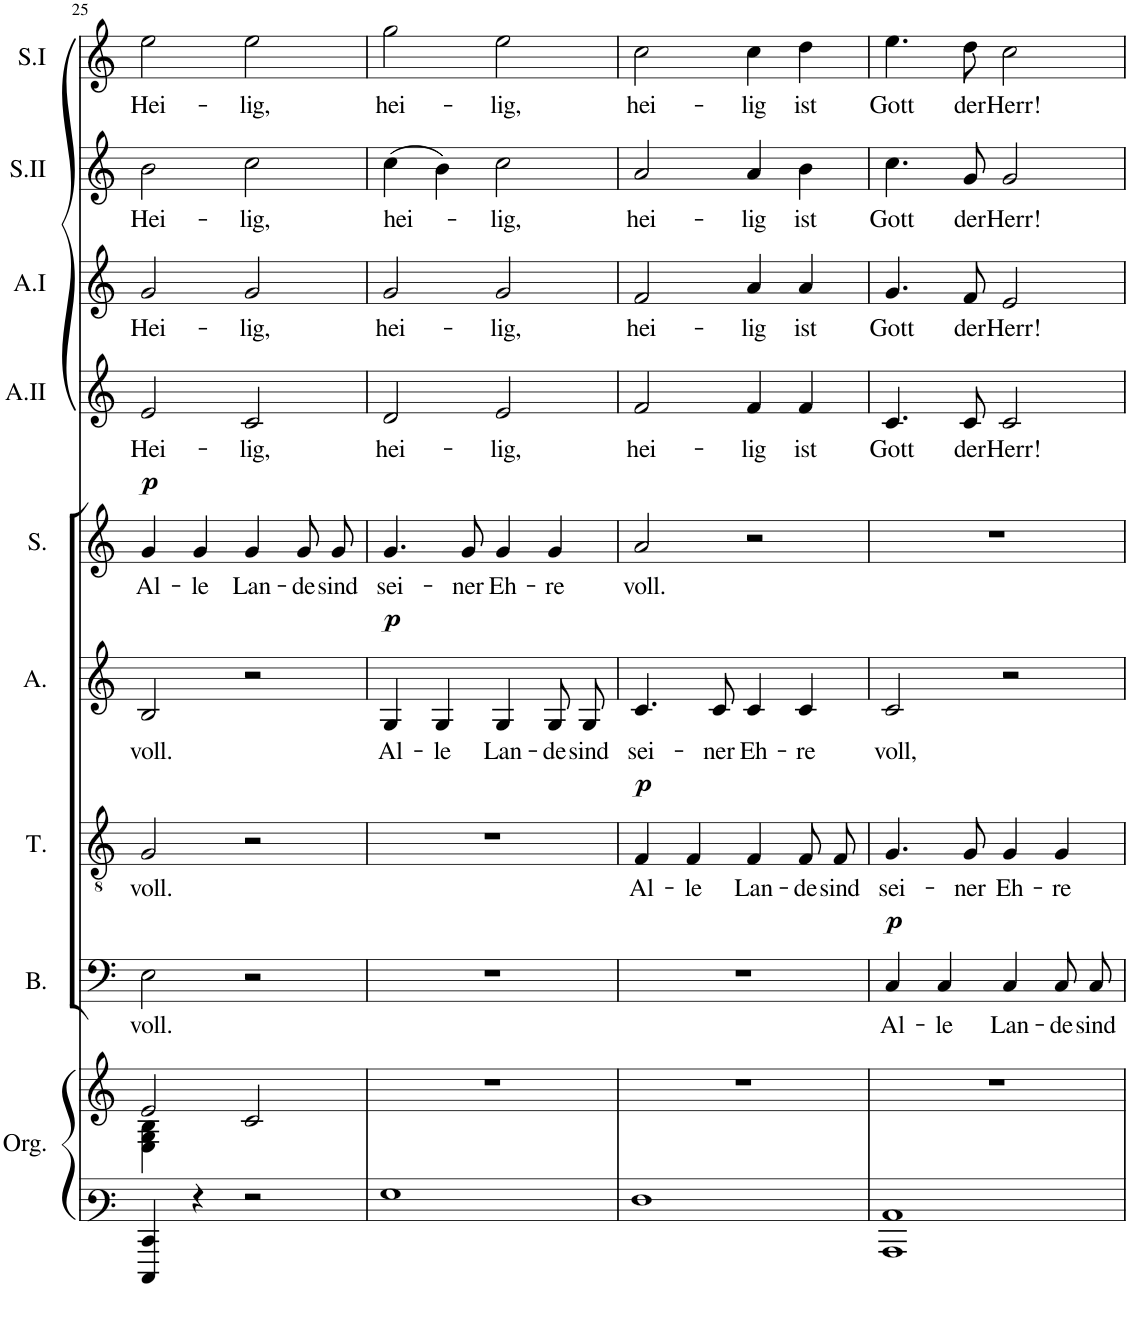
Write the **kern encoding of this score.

**kern	**kern	**kern	**text	**dynam	**kern	**text	**dynam	**kern	**text	**dynam	**kern	**text	**dynam	**kern	**text	**kern	**text	**kern	**text	**kern	**text
*part9	*part9	*part8	*part8	*part8	*part7	*part7	*part7	*part6	*part6	*part6	*part5	*part5	*part5	*part4	*part4	*part3	*part3	*part2	*part2	*part1	*part1
*staff10	*staff9	*staff8	*staff8	*staff8	*staff7	*staff7	*staff7	*staff6	*staff6	*staff6	*staff5	*staff5	*staff5	*staff4	*staff4	*staff3	*staff3	*staff2	*staff2	*staff1	*staff1
*I"Orgue	*	*I"Bass	*	*	*I"Ténor	*	*	*I"Alto	*	*	*I"Soprano	*	*	*I"Alto II	*	*I"Alto I	*	*I"Soprano II	*	*I"Soprano I	*
*I'Org.	*	*I'B.	*	*	*I'T.	*	*	*I'A.	*	*	*I'S.	*	*	*I'A.II	*	*I'A.I	*	*I'S.II	*	*I'S.I	*
!!LO:PB:g=z
*clefF3	*clefG2	*clefF4	*	*	*clefGv2	*	*	*clefG2	*	*	*clefG2	*	*	*clefG2	*	*clefG2	*	*clefG2	*	*clefG2	*
*k[]	*k[]	*k[]	*	*	*k[]	*	*	*k[]	*	*	*k[]	*	*	*k[]	*	*k[]	*	*k[]	*	*k[]	*
*M4/4	*M4/4	*M4/4	*	*	*M4/4	*	*	*M4/4	*	*	*M4/4	*	*	*M4/4	*	*M4/4	*	*M4/4	*	*M4/4	*
*met(c)	*met(c)	*met(c)	*	*	*met(c)	*	*	*met(c)	*	*	*met(c)	*	*	*met(c)	*	*met(c)	*	*met(c)	*	*met(c)	*
=25	=25	=25	=25	=25	=25	=25	=25	=25	=25	=25	=25	=25	=25	=25	=25	=25	=25	=25	=25	=25	=25
*	*^	*	*	*	*	*	*	*	*	*	*	*	*	*	*	*	*	*	*	*	*
!	!	!	!	!LO:LY:b	!	!	!LO:LY:b	!	!	!LO:LY:b	!	!	!LO:LY:b	!LO:DY:a	!	!LO:LY:b	!	!LO:LY:b	!	!LO:LY:b	!	!LO:LY:b
4EEE/ 4EE/	2e/	4E\ 4G\ 4B\	2E\	voll.	.	2G/	voll.	.	2B/	voll.	.	4g/	Al-	p	2e/	Hei-	2g/	Hei-	2b\	Hei-	2ee\	Hei-
!	!	!	!	!	!	!	!	!	!	!	!	!	!LO:LY:b	!	!	!	!	!	!	!	!	!
4r	.	2.ryy	.	.	.	.	.	.	.	.	.	4g/	-le	.	.	.	.	.	.	.	.	.
!	!	!	!	!	!	!	!	!	!	!	!	!	!LO:LY:b	!	!	!LO:LY:b	!	!LO:LY:b	!	!LO:LY:b	!	!LO:LY:b
2r	2c/	.	2r	.	.	2r	.	.	2r	.	.	4g/	Lan-	.	2c/	-lig,	2g/	-lig,	2cc\	-lig,	2ee\	-lig,
!	!	!	!	!	!	!	!	!	!	!	!	!	!LO:LY:b	!	!	!	!	!	!	!	!	!
.	.	.	.	.	.	.	.	.	.	.	.	8g/L	-de	.	.	.	.	.	.	.	.	.
!	!	!	!	!	!	!	!	!	!	!	!	!	!LO:LY:b	!	!	!	!	!	!	!	!	!
.	.	.	.	.	.	.	.	.	.	.	.	8g/J	sind	.	.	.	.	.	.	.	.	.
*	*v	*v	*	*	*	*	*	*	*	*	*	*	*	*	*	*	*	*	*	*	*	*
=26	=26	=26	=26	=26	=26	=26	=26	=26	=26	=26	=26	=26	=26	=26	=26	=26	=26	=26	=26	=26	=26
!	!	!	!	!	!	!	!	!	!LO:LY:b	!LO:DY:a	!	!LO:LY:b	!	!	!LO:LY:b	!	!LO:LY:b	!	!LO:LY:b	!	!LO:LY:b
1G	1r	1r	.	.	1r	.	.	4G/	Al-	p	4.g/	sei-	.	2d/	hei-	2g/	hei-	(4cc\	hei-	2gg\	hei-
!	!	!	!	!	!	!	!	!	!LO:LY:b	!	!	!	!	!	!	!	!	!	!	!	!
.	.	.	.	.	.	.	.	4G/	-le	.	.	.	.	.	.	.	.	4b\)	.	.	.
!	!	!	!	!	!	!	!	!	!	!	!	!LO:LY:b	!	!	!	!	!	!	!	!	!
.	.	.	.	.	.	.	.	.	.	.	8g/	-ner	.	.	.	.	.	.	.	.	.
!	!	!	!	!	!	!	!	!	!LO:LY:b	!	!	!LO:LY:b	!	!	!LO:LY:b	!	!LO:LY:b	!	!LO:LY:b	!	!LO:LY:b
.	.	.	.	.	.	.	.	4G/	Lan-	.	4g/	Eh-	.	2e/	-lig,	2g/	-lig,	2cc\	lig,	2ee\	-lig,
!	!	!	!	!	!	!	!	!	!LO:LY:b	!	!	!LO:LY:b	!	!	!	!	!	!	!	!	!
.	.	.	.	.	.	.	.	8G/L	-de	.	4g/	-re	.	.	.	.	.	.	.	.	.
!	!	!	!	!	!	!	!	!	!LO:LY:b	!	!	!	!	!	!	!	!	!	!	!	!
.	.	.	.	.	.	.	.	8G/J	sind	.	.	.	.	.	.	.	.	.	.	.	.
=27	=27	=27	=27	=27	=27	=27	=27	=27	=27	=27	=27	=27	=27	=27	=27	=27	=27	=27	=27	=27	=27
!	!	!	!	!	!	!LO:LY:b	!LO:DY:a	!	!LO:LY:b	!	!	!LO:LY:b	!	!	!LO:LY:b	!	!LO:LY:b	!	!LO:LY:b	!	!LO:LY:b
1F	1r	1r	.	.	4F/	Al-	p	4.c/	sei-	.	2a/	voll.	.	2f/	hei-	2f/	hei-	2a/	hei-	2cc\	hei-
!	!	!	!	!	!	!LO:LY:b	!	!	!	!	!	!	!	!	!	!	!	!	!	!	!
.	.	.	.	.	4F/	-le	.	.	.	.	.	.	.	.	.	.	.	.	.	.	.
!	!	!	!	!	!	!	!	!	!LO:LY:b	!	!	!	!	!	!	!	!	!	!	!	!
.	.	.	.	.	.	.	.	8c/	-ner	.	.	.	.	.	.	.	.	.	.	.	.
!	!	!	!	!	!	!LO:LY:b	!	!	!LO:LY:b	!	!	!	!	!	!LO:LY:b	!	!LO:LY:b	!	!LO:LY:b	!	!LO:LY:b
.	.	.	.	.	4F/	Lan-	.	4c/	Eh-	.	2r	.	.	4f/	-lig	4a/	-lig	4a/	-lig	4cc\	-lig
!	!	!	!	!	!	!LO:LY:b	!	!	!LO:LY:b	!	!	!	!	!	!LO:LY:b	!	!LO:LY:b	!	!LO:LY:b	!	!LO:LY:b
.	.	.	.	.	8F/L	-de	.	4c/	-re	.	.	.	.	4f/	ist	4a/	ist	4b\	ist	4dd\	ist
!	!	!	!	!	!	!LO:LY:b	!	!	!	!	!	!	!	!	!	!	!	!	!	!	!
.	.	.	.	.	8F/J	sind	.	.	.	.	.	.	.	.	.	.	.	.	.	.	.
=28	=28	=28	=28	=28	=28	=28	=28	=28	=28	=28	=28	=28	=28	=28	=28	=28	=28	=28	=28	=28	=28
!	!	!	!LO:LY:b	!LO:DY:a	!	!LO:LY:b	!	!	!LO:LY:b	!	!	!	!	!	!LO:LY:b	!	!LO:LY:b	!	!LO:LY:b	!	!LO:LY:b
1CC 1C	1r	4C/	Al-	p	4.G/	sei-	.	2c/	voll,	.	1r	.	.	4.c/	Gott	4.g/	Gott	4.cc\	Gott	4.ee\	Gott
!	!	!	!LO:LY:b	!	!	!	!	!	!	!	!	!	!	!	!	!	!	!	!	!	!
.	.	4C/	-le	.	.	.	.	.	.	.	.	.	.	.	.	.	.	.	.	.	.
!	!	!	!	!	!	!LO:LY:b	!	!	!	!	!	!	!	!	!LO:LY:b	!	!LO:LY:b	!	!LO:LY:b	!	!LO:LY:b
.	.	.	.	.	8G/	-ner	.	.	.	.	.	.	.	8c/	der	8f/	der	8g/	der	8dd\	der
!	!	!	!LO:LY:b	!	!	!LO:LY:b	!	!	!	!	!	!	!	!	!LO:LY:b	!	!LO:LY:b	!	!LO:LY:b	!	!LO:LY:b
.	.	4C/	Lan-	.	4G/	Eh-	.	2r	.	.	.	.	.	2c/	Herr!	2e/	Herr!	2g/	Herr!	2cc\	Herr!
!	!	!	!LO:LY:b	!	!	!LO:LY:b	!	!	!	!	!	!	!	!	!	!	!	!	!	!	!
.	.	8C/L	-de	.	4G/	-re	.	.	.	.	.	.	.	.	.	.	.	.	.	.	.
!	!	!	!LO:LY:b	!	!	!	!	!	!	!	!	!	!	!	!	!	!	!	!	!	!
.	.	8C/J	sind	.	.	.	.	.	.	.	.	.	.	.	.	.	.	.	.	.	.
=	=	=	=	=	=	=	=	=	=	=	=	=	=	=	=	=	=	=	=	=	=
*-	*-	*-	*-	*-	*-	*-	*-	*-	*-	*-	*-	*-	*-	*-	*-	*-	*-	*-	*-	*-	*-
